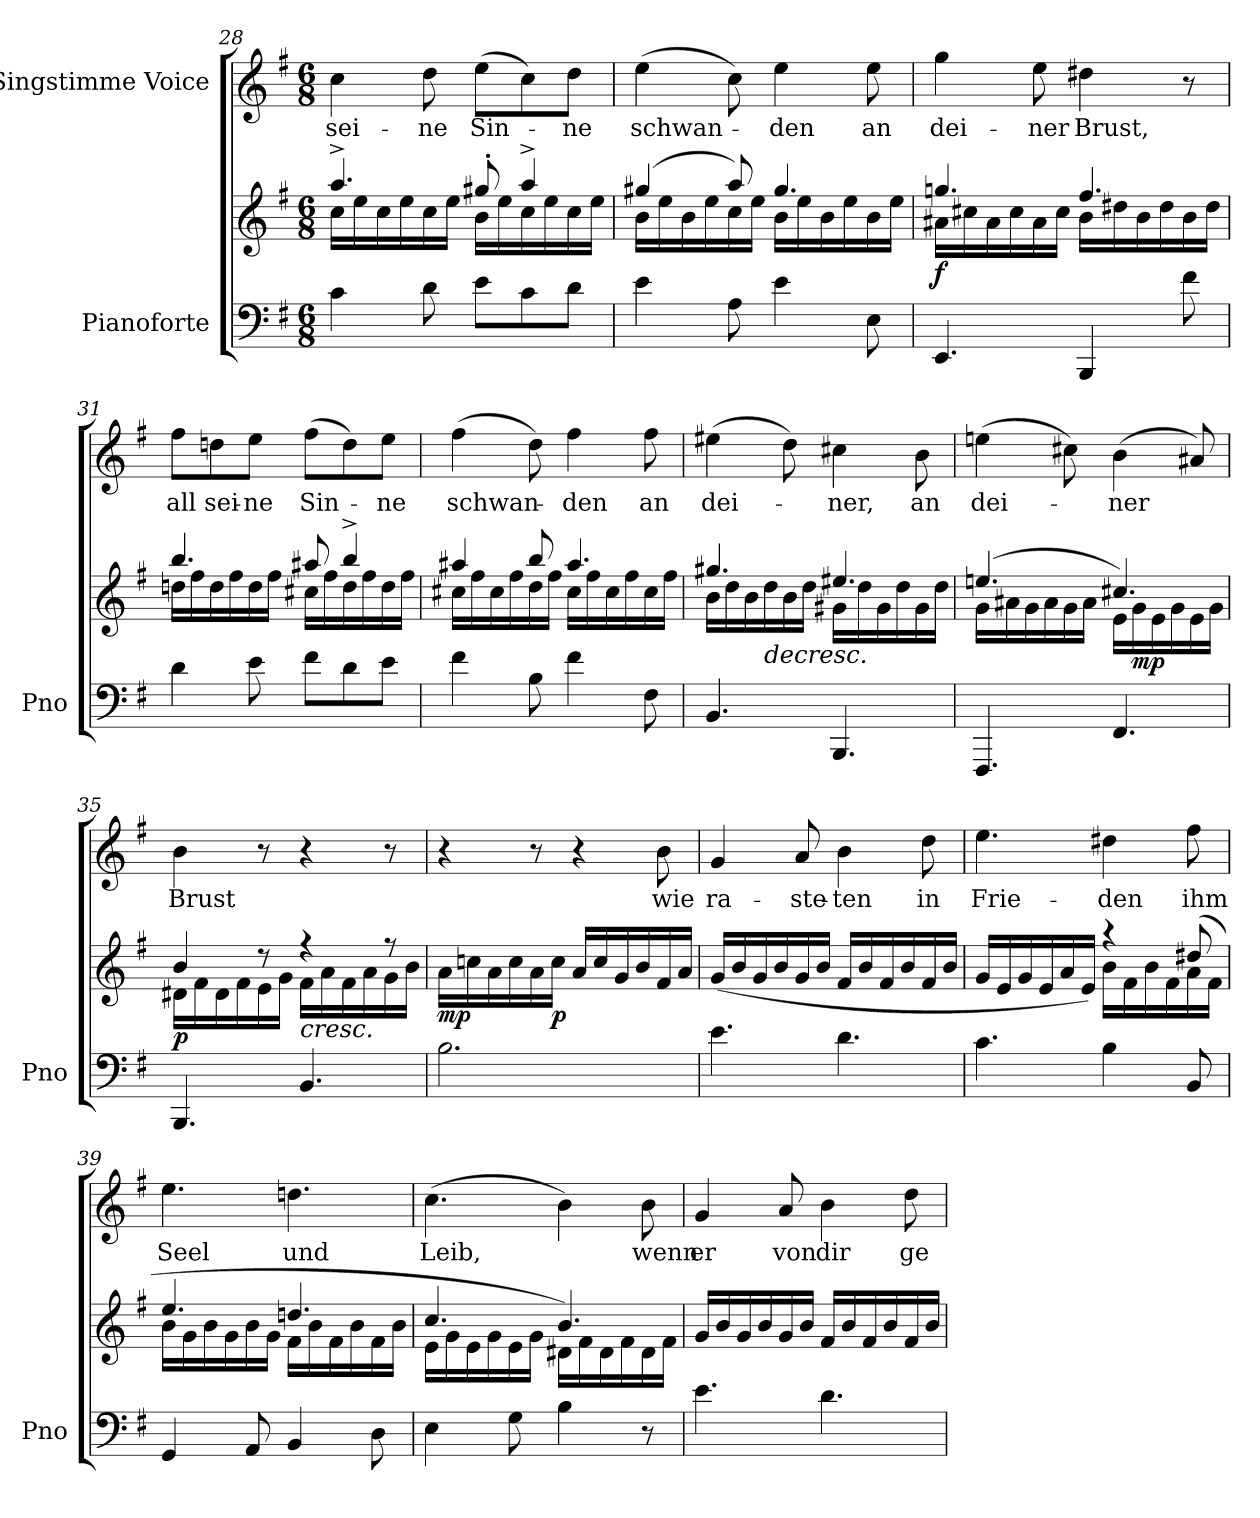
**kern	**kern	**dynam	**kern	**text
*part2	*part2	*part2	*part1	*part1
*staff3	*staff2	*staff2/3	*staff1	*staff1
*I"Pianoforte	*	*	*I"Singstimme Voice	*
*I'Pno	*	*	*	*
!!LO:PB:g=z
*clefF4	*clefG2	*	*clefG2	*
*k[f#]	*k[f#]	*	*k[f#]	*
*M6/8	*M6/8	*	*M6/8	*
=28	=28	=28	=28	=28
*	*^	*	*	*
!	!	!	!	!	!LO:LY:b
4c\	4.aa^/	16cc\LL	.	4cc\	sei-
.	.	16ee\	.	.	.
.	.	16cc\	.	.	.
.	.	16ee\	.	.	.
!	!	!	!	!	!LO:LY:b
8d\	.	16cc\	.	8dd\	-ne
.	.	16ee\JJ	.	.	.
!	!	!	!	!	!LO:LY:b
8e\L	8gg#X'/	16b\LL	.	(>8ee\L	Sin-
.	.	16ee\	.	.	.
8c\	4aa^/	16cc\	.	8cc\)	.
.	.	16ee\	.	.	.
!	!	!	!	!	!LO:LY:b
8d\J	.	16cc\	.	8dd\J	-ne
.	.	16ee\JJ	.	.	.
=29	=29	=29	=29	=29	=29
!	!	!	!	!	!LO:LY:b
4e\	(>4gg#X/	16b\LL	.	(>4ee\	schwan-
.	.	16ee\	.	.	.
.	.	16b\	.	.	.
.	.	16ee\	.	.	.
8A\	8aa/)	16cc\	.	8cc\)	.
.	.	16ee\JJ	.	.	.
!	!	!	!	!	!LO:LY:b
4e\	4.gg#/	16b\LL	.	4ee\	-den
.	.	16ee\	.	.	.
.	.	16b\	.	.	.
.	.	16ee\	.	.	.
!	!	!	!	!	!LO:LY:b
8E\	.	16b\	.	8ee\	an
.	.	16ee\JJ	.	.	.
=30	=30	=30	=30	=30	=30
!	!	!	!LO:DY:b	!	!LO:LY:b
4.EE/	4.ggn/	16a#X\LL	f	4gg\	dei-
.	.	16cc#X\	.	.	.
.	.	16a#\	.	.	.
.	.	16cc#\	.	.	.
!	!	!	!	!	!LO:LY:b
.	.	16a#\	.	8ee\	-ner
.	.	16cc#\JJ	.	.	.
!	!	!	!	!	!LO:LY:b
4BBB/	4.ff#/	16b\LL	.	4dd#X\	Brust,
.	.	16dd#X\	.	.	.
.	.	16b\	.	.	.
.	.	16dd#\	.	.	.
8f#\	.	16b\	.	8r	.
.	.	16dd#\JJ	.	.	.
!!LO:LB:g=z
=31	=31	=31	=31	=31	=31
!	!	!	!	!	!LO:LY:b
4d\	4.bb/	16ddn\LL	.	8ff#\L	all
.	.	16ff#\	.	.	.
!	!	!	!	!	!LO:LY:b
.	.	16dd\	.	8ddn\	sei-
.	.	16ff#\	.	.	.
!	!	!	!	!	!LO:LY:b
8e\	.	16dd\	.	8ee\J	-ne
.	.	16ff#\JJ	.	.	.
!	!	!	!	!	!LO:LY:b
8f#\L	8aa#X/	16cc#X\LL	.	(>8ff#\L	Sin-
.	.	16ff#\	.	.	.
8d\	4bb^/	16dd\	.	8dd\)	.
.	.	16ff#\	.	.	.
!	!	!	!	!	!LO:LY:b
8e\J	.	16dd\	.	8ee\J	-ne
.	.	16ff#\JJ	.	.	.
=32	=32	=32	=32	=32	=32
!	!	!	!	!	!LO:LY:b
4f#\	4aa#X/	16cc#X\LL	.	(>4ff#\	schwan-
.	.	16ff#\	.	.	.
.	.	16cc#\	.	.	.
.	.	16ff#\	.	.	.
8B\	8bb/	16dd\	.	8dd\)	.
.	.	16ff#\JJ	.	.	.
!	!	!	!	!	!LO:LY:b
4f#\	4.aa#/	16cc#\LL	.	4ff#\	-den
.	.	16ff#\	.	.	.
.	.	16cc#\	.	.	.
.	.	16ff#\	.	.	.
!	!	!	!	!	!LO:LY:b
8F#\	.	16cc#\	.	8ff#\	an
.	.	16ff#\JJ	.	.	.
=33	=33	=33	=33	=33	=33
!	!	!	!	!	!LO:LY:b
4.BB/	4.gg#X/	16b\LL	.	(>4ee#X\	dei-
.	.	16dd\	.	.	.
.	.	16b\	.	.	.
!	!	!	!LO:HP:b	!	!
.	.	16dd\	>	.	.
.	.	16b\	.	8dd\)	.
.	.	16dd\JJ	.	.	.
!	!	!	!	!	!LO:LY:b
4.BBB/	4.ee#X/	16g#X\LL	.	4cc#X\	-ner,
.	.	16dd\	.	.	.
.	.	16g#\	.	.	.
.	.	16dd\	.	.	.
!	!	!	!	!	!LO:LY:b
.	.	16g#\	.	8b\	an
.	.	16dd\JJ	.	.	.
!!LO:LB:g=z
=34	=34	=34	=34	=34	=34
!	!	!	!	!	!LO:LY:b
4.FFF#/	(>4.een/	16g\LL	.	(>4een\	dei-
.	.	16a#X\	.	.	.
.	.	16g\	.	.	.
.	.	16a#\	.	.	.
.	.	16g\	.	8cc#X\)	.
.	.	16a#\JJ	.	.	.
!	!	!	!	!	!LO:LY:b
4.FF#/	4.cc#X/)	16e\LL	.	(>4b\	-ner
!	!	!	!LO:DY:b	!	!
.	.	16g\	mp	.	.
.	.	16e\	.	.	.
.	.	16g\	.	.	.
.	.	16e\	.	8a#X/)	.
.	.	16g\JJ	.	.	.
=35	=35	=35	=35	=35	=35
!	!	!	!LO:DY:b	!	!LO:LY:b
4.BBB/	4b/	16d#X\LL	p	4b\	Brust
.	.	16f#\	.	.	.
.	.	16d#\	.	.	.
.	.	16f#\	.	.	.
.	8r	16e\	.	8r	.
.	.	16g\JJ	.	.	.
!	!	!	!LO:HP:b	!	!
4.BB/	4r	16f#\LL	<	4r	.
.	.	16a\	.	.	.
.	.	16f#\	.	.	.
.	.	16a\	.	.	.
.	8r	16g\	.	8r	.
.	.	16b\JJ	.	.	.
*	*v	*v	*	*	*
.	.	]	.	.
=36	=36	=36	=36	=36
!	!	!LO:DY:b	!	!
2.B\	16a\LL	mp	4r	.
.	16ccn\	.	.	.
.	16a\	.	.	.
.	16cc\	.	.	.
.	16a\	.	8r	.
!	!	!LO:DY:n=1:b	!	!
.	16cc\JJ	[ p	.	.
.	16a/LL	.	4r	.
.	16cc/	.	.	.
.	16g/	.	.	.
.	16b/	.	.	.
!	!	!	!	!LO:LY:b
.	16f#/	.	8b\	wie
.	16a/JJ	.	.	.
!!LO:LB:g=z
=37	=37	=37	=37	=37
!	!	!	!	!LO:LY:b
4.e\	(>16g/LL	.	4g/	ra-
.	16b/	.	.	.
.	16g/	.	.	.
.	16b/	.	.	.
!	!	!	!	!LO:LY:b
.	16g/	.	8a/	-ste-
.	16b/JJ	.	.	.
!	!	!	!	!LO:LY:b
4.d\	16f#/LL	.	4b\	-ten
.	16b/	.	.	.
.	16f#/	.	.	.
.	16b/	.	.	.
!	!	!	!	!LO:LY:b
.	16f#/	.	8dd\	in
.	16b/JJ	.	.	.
=38	=38	=38	=38	=38
*	*^	*	*	*
!	!	!	!	!	!LO:LY:b
4.c\	16g/LL	4.reyy	.	4.ee\	Frie-
.	16e/	.	.	.	.
.	16g/	.	.	.	.
.	16e/	.	.	.	.
.	16a/	.	.	.	.
.	16e/JJ)	.	.	.	.
!	!	!	!	!	!LO:LY:b
4B\	4r	16b\LL	.	4dd#X\	-den
.	.	16f#\	.	.	.
.	.	16b\	.	.	.
.	.	16f#\	.	.	.
!	!	!	!	!	!LO:LY:b
8BB/	(>8dd#X/	16a\	.	8ff#\	ihm
.	.	16f#\JJ	.	.	.
=39	=39	=39	=39	=39	=39
!	!	!	!	!	!LO:LY:b
4GG/	4.ee/	16b\LL	.	4.ee\	Seel
.	.	16g\	.	.	.
.	.	16b\	.	.	.
.	.	16g\	.	.	.
8AA/	.	16b\	.	.	.
.	.	16g\JJ	.	.	.
!	!	!	!	!	!LO:LY:b
4BB/	4.ddn/	16f#\LL	.	4.ddn\	und
.	.	16b\	.	.	.
.	.	16f#\	.	.	.
.	.	16b\	.	.	.
8D\	.	16f#\	.	.	.
.	.	16b\JJ	.	.	.
=40	=40	=40	=40	=40	=40
!	!	!	!	!	!LO:LY:b
4E\	4.cc/	16e\LL	.	(>4.cc\	Leib,
.	.	16g\	.	.	.
.	.	16e\	.	.	.
.	.	16g\	.	.	.
8G\	.	16e\	.	.	.
.	.	16g\JJ	.	.	.
4B\	4.b/)	16d#X\LL	.	4b\)	.
.	.	16f#\	.	.	.
.	.	16d#\	.	.	.
.	.	16f#\	.	.	.
!	!	!	!	!	!LO:LY:b
8r	.	16d#\	.	8b\	wenn
.	.	16f#\JJ	.	.	.
!!LO:PB:g=z
=41	=41	=41	=41	=41	=41
!	!	!	!	!	!LO:LY:b
*	*v	*v	*	*	*
4.e\	16g/LL	.	4g/	er
.	16b/	.	.	.
.	16g/	.	.	.
.	16b/	.	.	.
!	!	!	!	!LO:LY:b
.	16g/	.	8a/	von
.	16b/JJ	.	.	.
!	!	!	!	!LO:LY:b
4.d\	16f#/LL	.	4b\	dir
.	16b/	.	.	.
.	16f#/	.	.	.
.	16b/	.	.	.
!	!	!	!	!LO:LY:b
.	16f#/	.	8dd\	ge-
.	16b/JJ	.	.	.
=	=	=	=	=
*-	*-	*-	*-	*-
